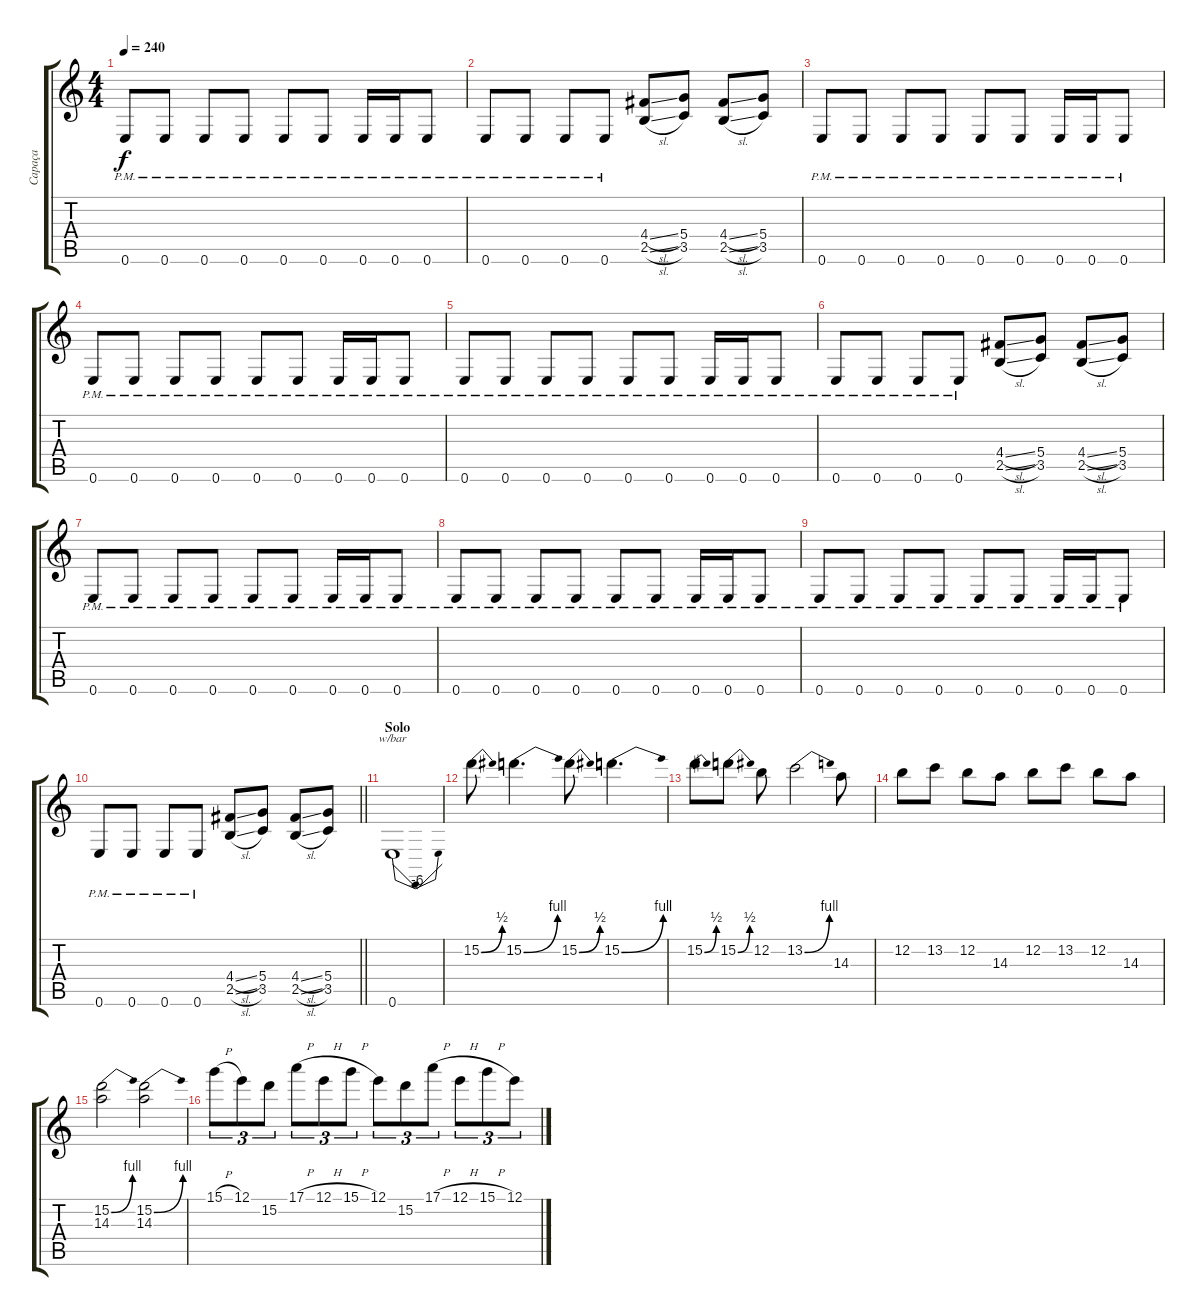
\track ("Capaça" "Capaça") {instrument distortionguitar}
\staff {score tabs}
\tuning (E4 B3 G3 D3 A2 E2) {hide}
\ts (4 4)
\tempo 240
\clef g2
\ks c
0.6{pm}.8{dy f} 0.6{pm}.8 0.6{pm}.8 0.6{pm}.8 0.6{pm}.8 0.6{pm}.8 0.6{pm}.16 0.6{pm}.16 0.6{pm}.8 |
0.6{pm}.8 0.6{pm}.8 0.6{pm}.8 0.6{pm}.8 (4.4{sl} 2.5{sl}).8 (5.4 3.5).8 (4.4{sl} 2.5{sl}).8 (5.4 3.5).8 |
0.6{pm}.8 0.6{pm}.8 0.6{pm}.8 0.6{pm}.8 0.6{pm}.8 0.6{pm}.8 0.6{pm}.16 0.6{pm}.16 0.6{pm}.8 |
0.6{pm}.8 0.6{pm}.8 0.6{pm}.8 0.6{pm}.8 0.6{pm}.8 0.6{pm}.8 0.6{pm}.16 0.6{pm}.16 0.6{pm}.8 |
0.6{pm}.8 0.6{pm}.8 0.6{pm}.8 0.6{pm}.8 0.6{pm}.8 0.6{pm}.8 0.6{pm}.16 0.6{pm}.16 0.6{pm}.8 |
0.6{pm}.8 0.6{pm}.8 0.6{pm}.8 0.6{pm}.8 (4.4{sl} 2.5{sl}).8 (5.4 3.5).8 (4.4{sl} 2.5{sl}).8 (5.4 3.5).8 |
0.6{pm}.8 0.6{pm}.8 0.6{pm}.8 0.6{pm}.8 0.6{pm}.8 0.6{pm}.8 0.6{pm}.16 0.6{pm}.16 0.6{pm}.8 |
0.6{pm}.8 0.6{pm}.8 0.6{pm}.8 0.6{pm}.8 0.6{pm}.8 0.6{pm}.8 0.6{pm}.16 0.6{pm}.16 0.6{pm}.8 |
0.6{pm}.8 0.6{pm}.8 0.6{pm}.8 0.6{pm}.8 0.6{pm}.8 0.6{pm}.8 0.6{pm}.16 0.6{pm}.16 0.6{pm}.8 |
\barLineRight lightlight
0.6{pm}.8 0.6{pm}.8 0.6{pm}.8 0.6{pm}.8 (4.4{sl} 2.5{sl}).8 (5.4 3.5).8 (4.4{sl} 2.5{sl}).8 (5.4 3.5).8 |
\section ("" "Solo")
0.6.1{tbe (dip default 0 0 30 -24 60 0) volume 16 balance 8} |
15.2{be (bend 0 0 60 2)}.8 15.2{be (bend 0 0 60 4)}.4{d} 15.2{be (bend 0 0 60 2)}.8 15.2{be (bend 0 0 60 4)}.4{d} |
15.2{be (bend 0 0 60 2)}.8 15.2{be (bend 0 0 60 2)}.8 12.2.8 13.2{be (bend 0 0 60 4)}.2 14.3.8 |
12.2.8 13.2.8 12.2.8 14.3.8 12.2.8 13.2.8 12.2.8 14.3.8 |
(15.2{be (bend 0 0 60 4)} 14.3).2 (15.2{be (bend 0 0 60 4)} 14.3).2 |
15.1{h}.8{tu (3 2)} 12.1.8{tu (3 2)} 15.2.8{tu (3 2)} 17.1{h}.8{tu (3 2)} 12.1{h}.8{tu (3 2)} 15.1{h}.8{tu (3 2)} 12.1.8{tu (3 2)} 15.2.8{tu (3 2)} 17.1{h}.8{tu (3 2)} 12.1{h}.8{tu (3 2)} 15.1{h}.8{tu (3 2)} 12.1.8{tu (3 2)}
